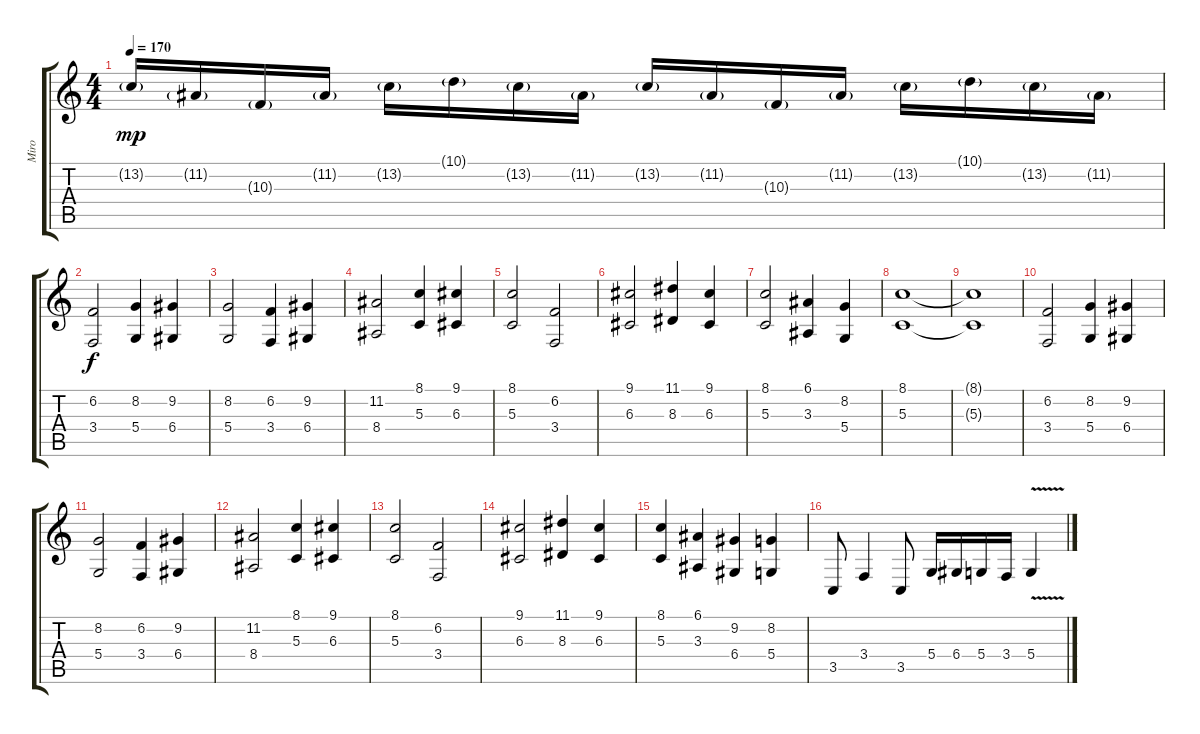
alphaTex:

\track ("Miro " "Miro ") {instrument tremolostrings}
\staff {score tabs}
\tuning (E4 B3 G3 D3 A2 E2) {hide}
\ts (4 4)
\tempo 170
\clef g2
\ks c
13.2{g}.16{dy mp} 11.2{g}.16 10.3{g}.16 11.2{g}.16 13.2{g}.16 10.1{g}.16 13.2{g}.16 11.2{g}.16 13.2{g}.16 11.2{g}.16 10.3{g}.16 11.2{g}.16 13.2{g}.16 10.1{g}.16 13.2{g}.16 11.2{g}.16 |
(6.2 3.4).2{dy f} (8.2 5.4).4 (9.2 6.4).4 |
(8.2 5.4).2 (6.2 3.4).4 (9.2 6.4).4 |
(11.2 8.4).2 (8.1 5.3).4 (9.1 6.3).4 |
(8.1 5.3).2 (6.2 3.4).2 |
(9.1 6.3).2 (11.1 8.3).4 (9.1 6.3).4 |
(8.1 5.3).2 (6.1 3.3).4 (8.2 5.4).4 |
(8.1 5.3).1 |
(8.1{t} 5.3{t}).1 |
(6.2 3.4).2 (8.2 5.4).4 (9.2 6.4).4 |
(8.2 5.4).2 (6.2 3.4).4 (9.2 6.4).4 |
(11.2 8.4).2 (8.1 5.3).4 (9.1 6.3).4 |
(8.1 5.3).2 (6.2 3.4).2 |
(9.1 6.3).2 (11.1 8.3).4 (9.1 6.3).4 |
(8.1 5.3).4 (6.1 3.3).4 (9.2 6.4).4 (8.2 5.4).4 |
3.5.8 3.4.4 3.5.8 5.4.16 6.4.16 5.4.16 3.4.16 5.4{v}.4
